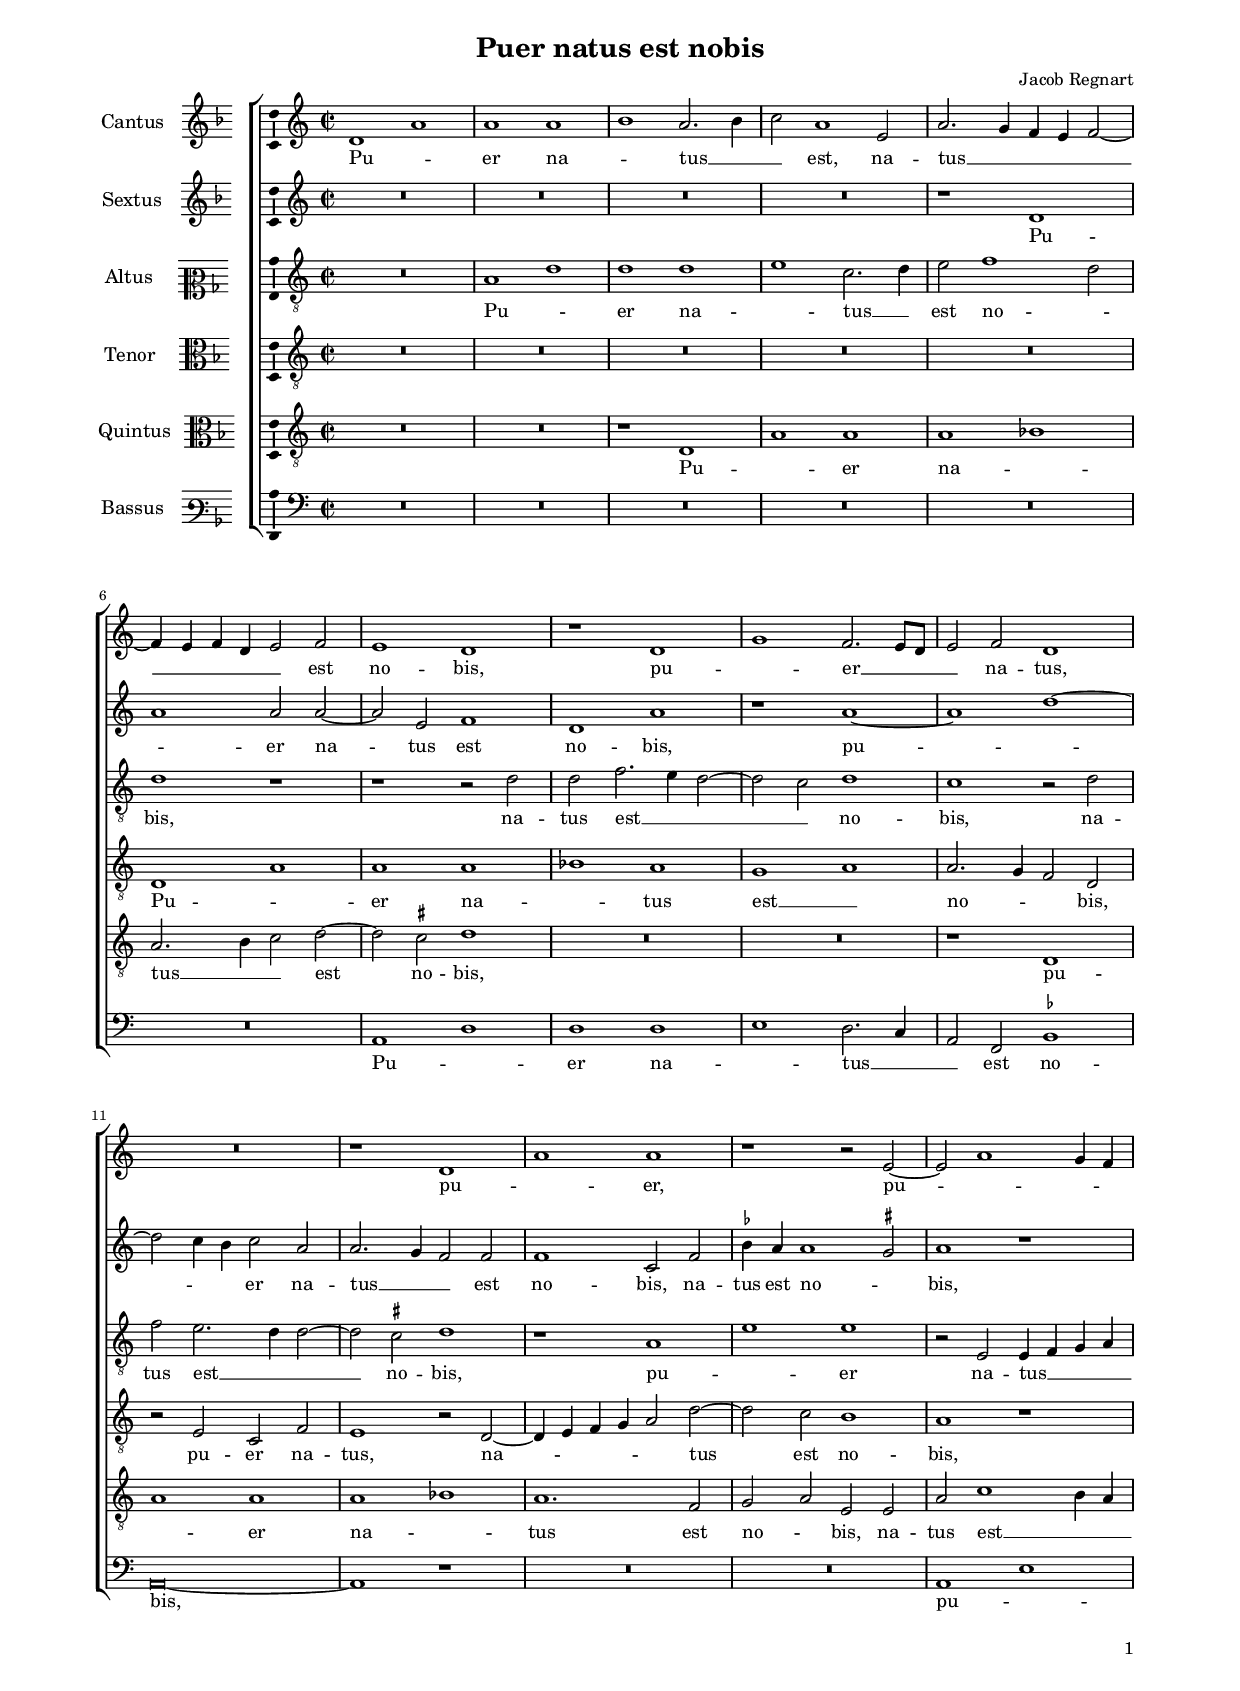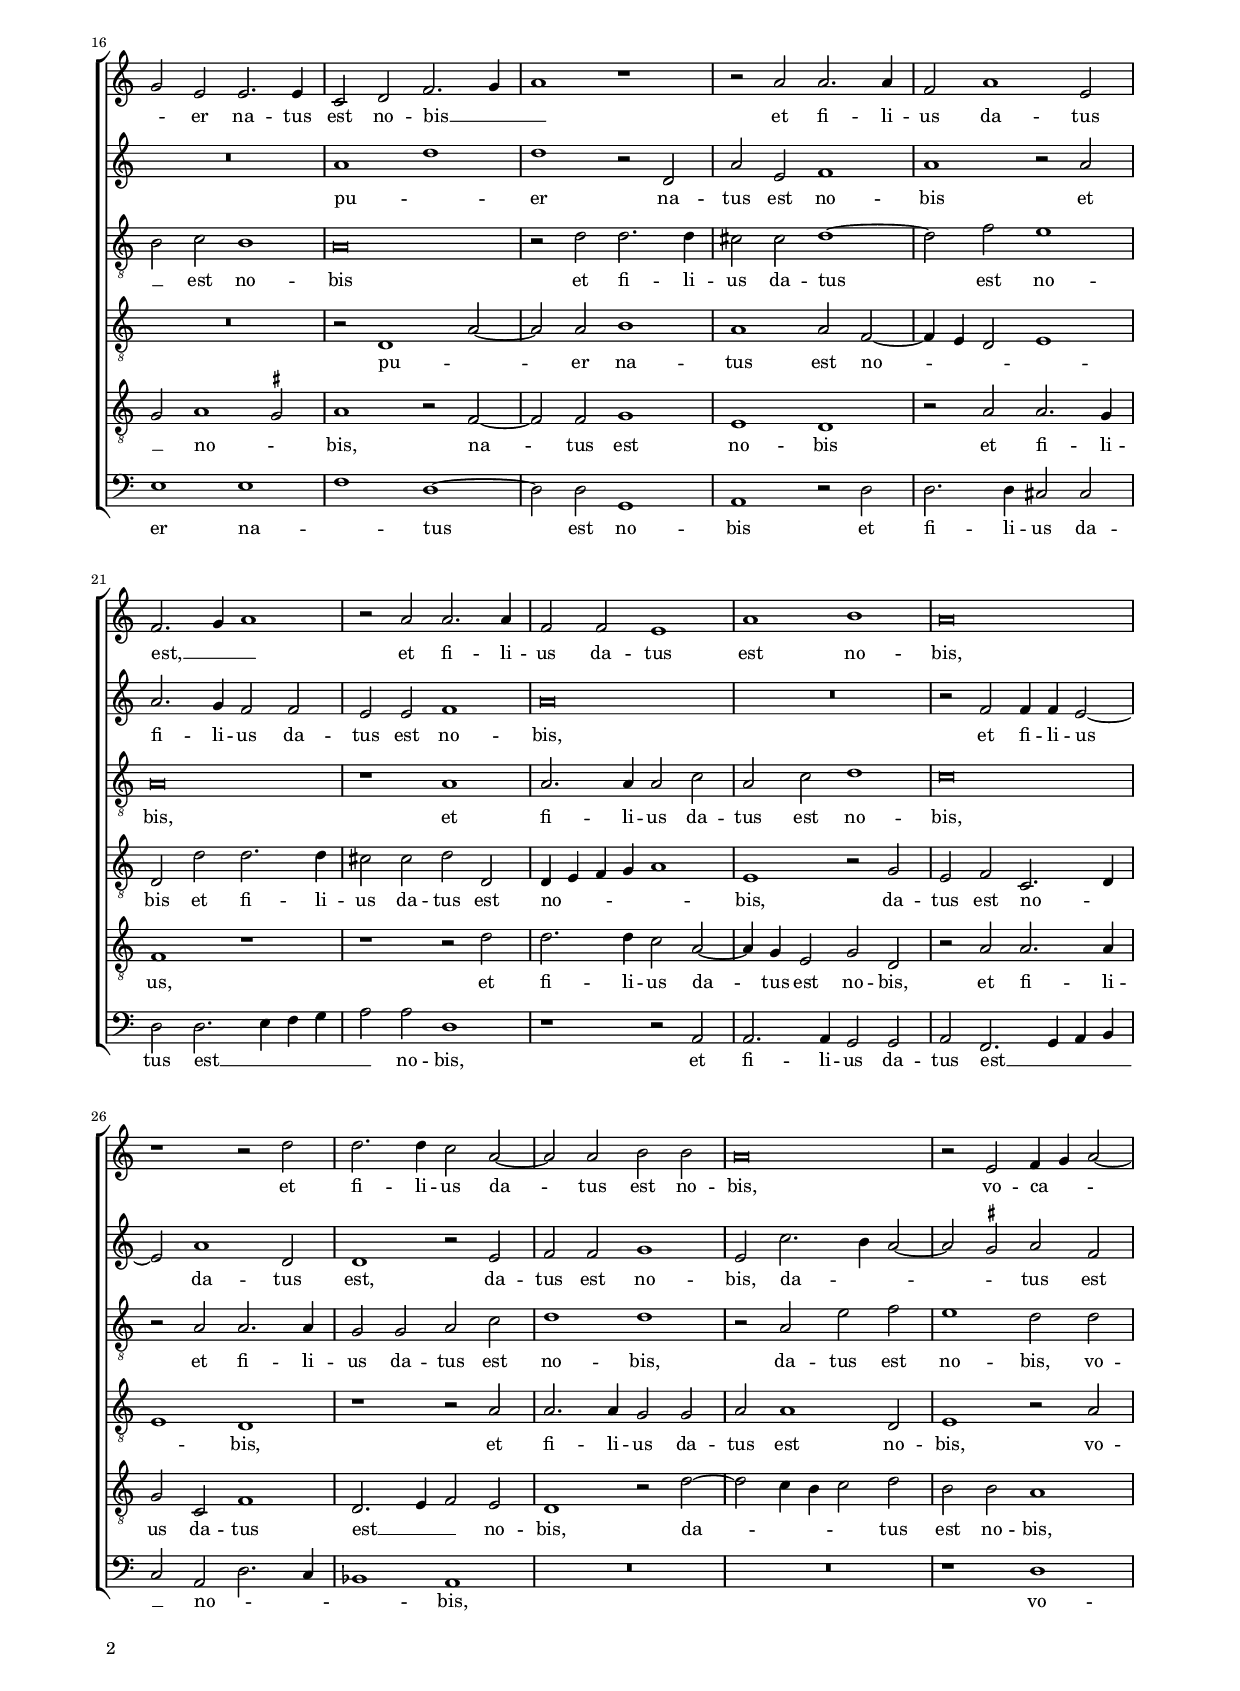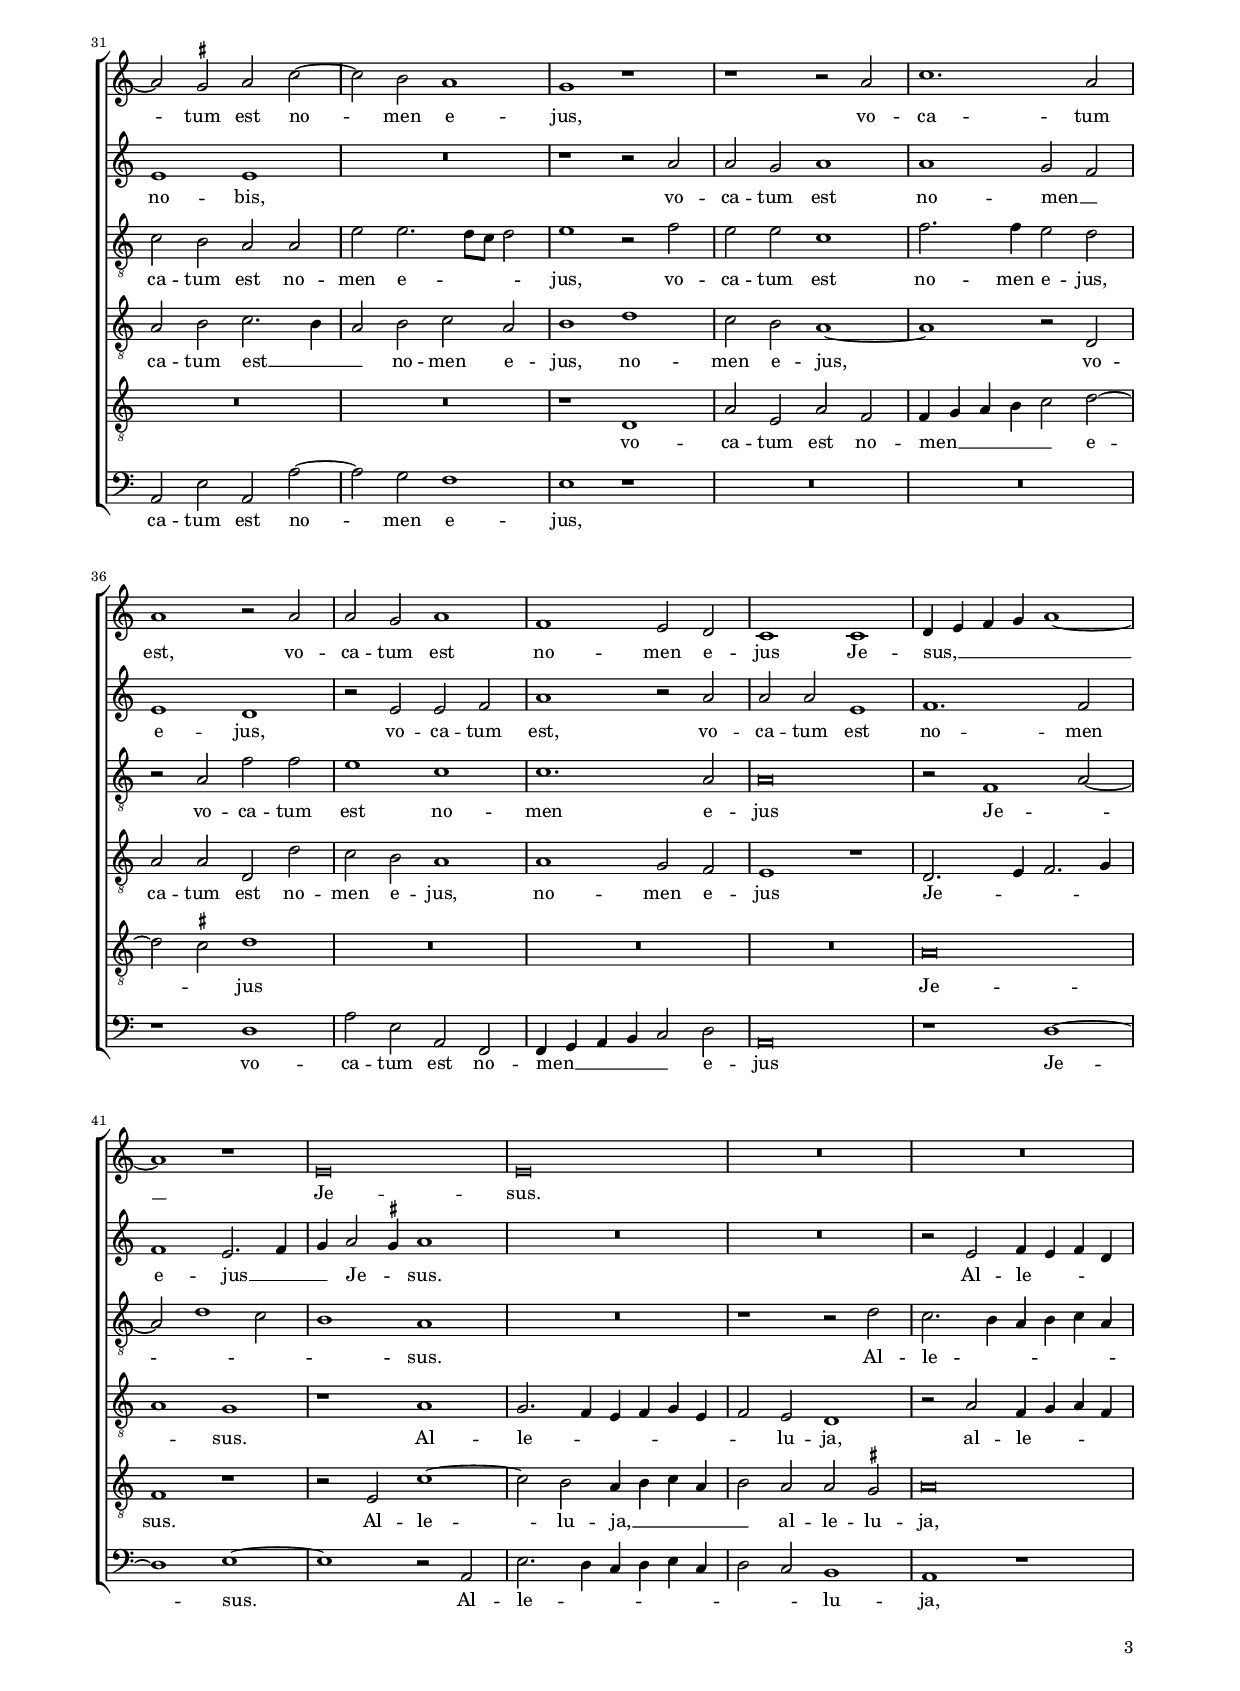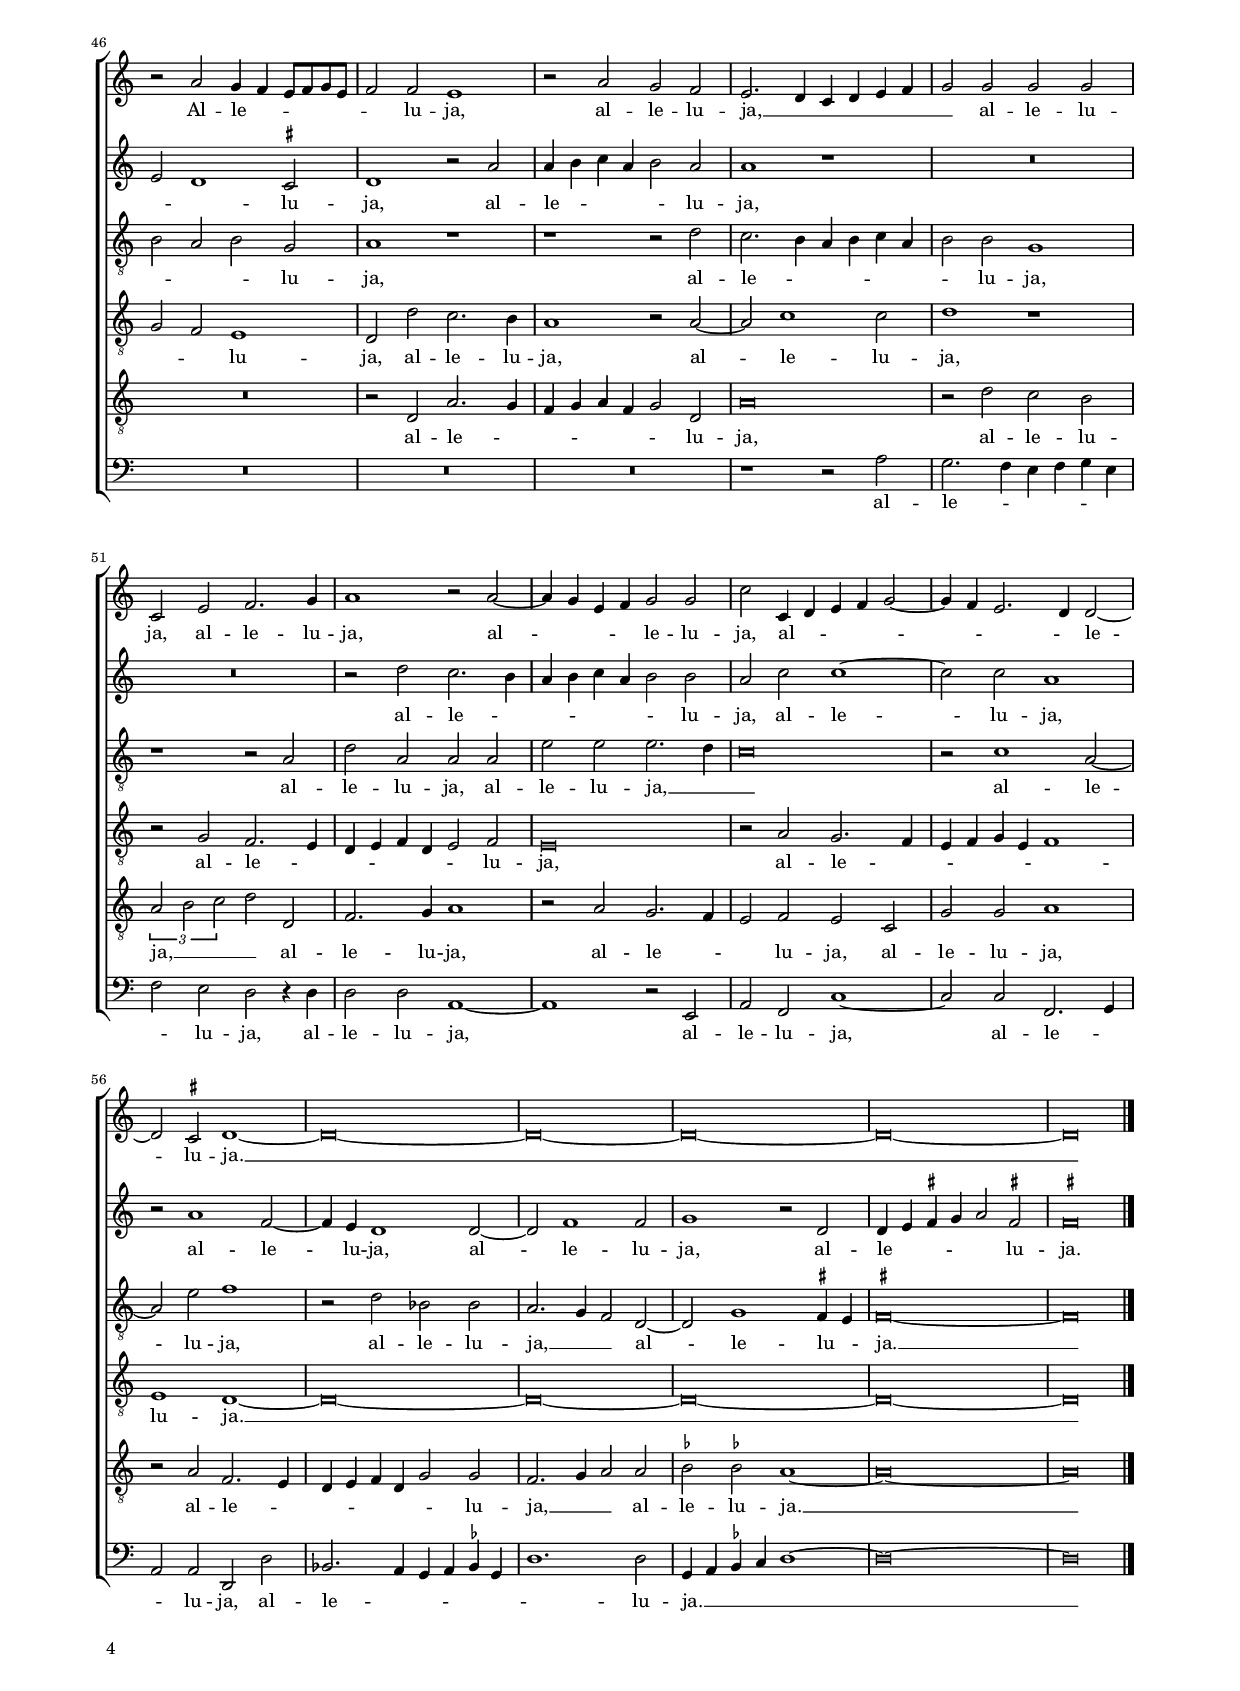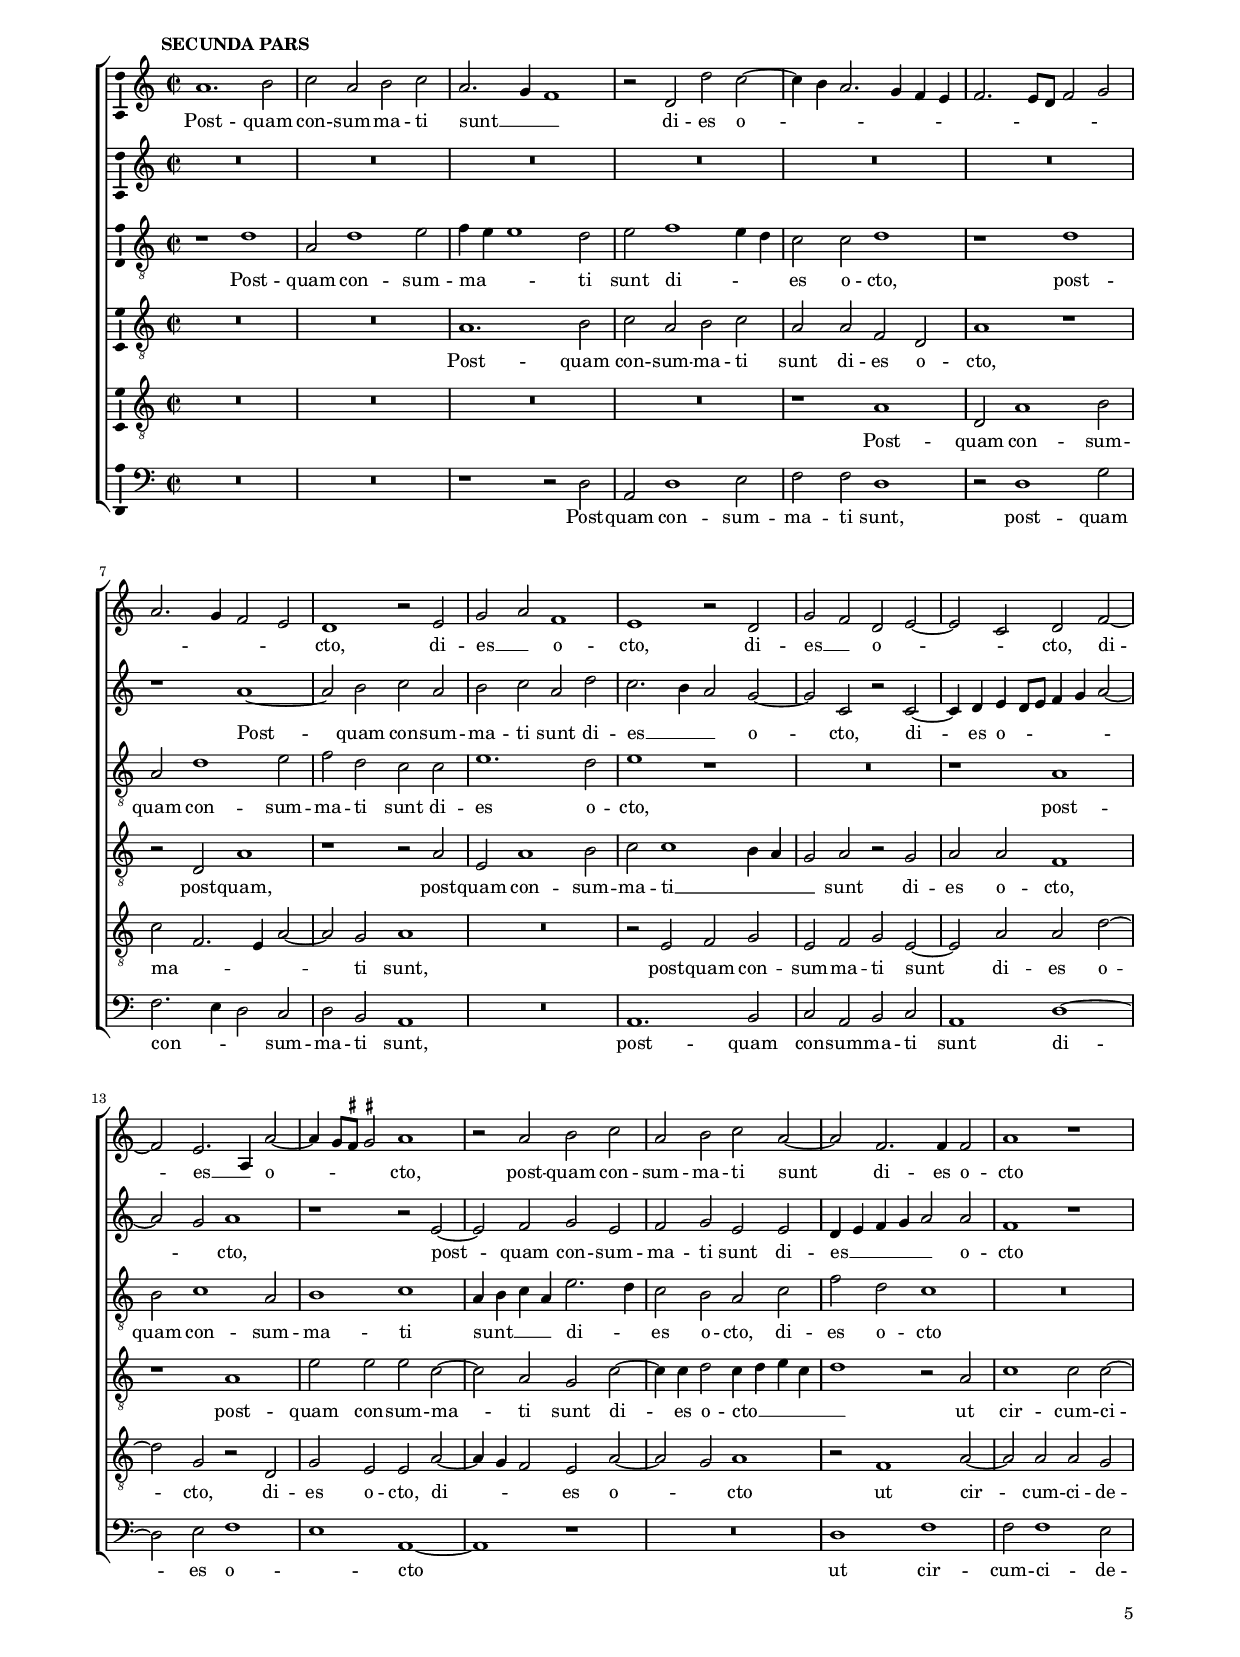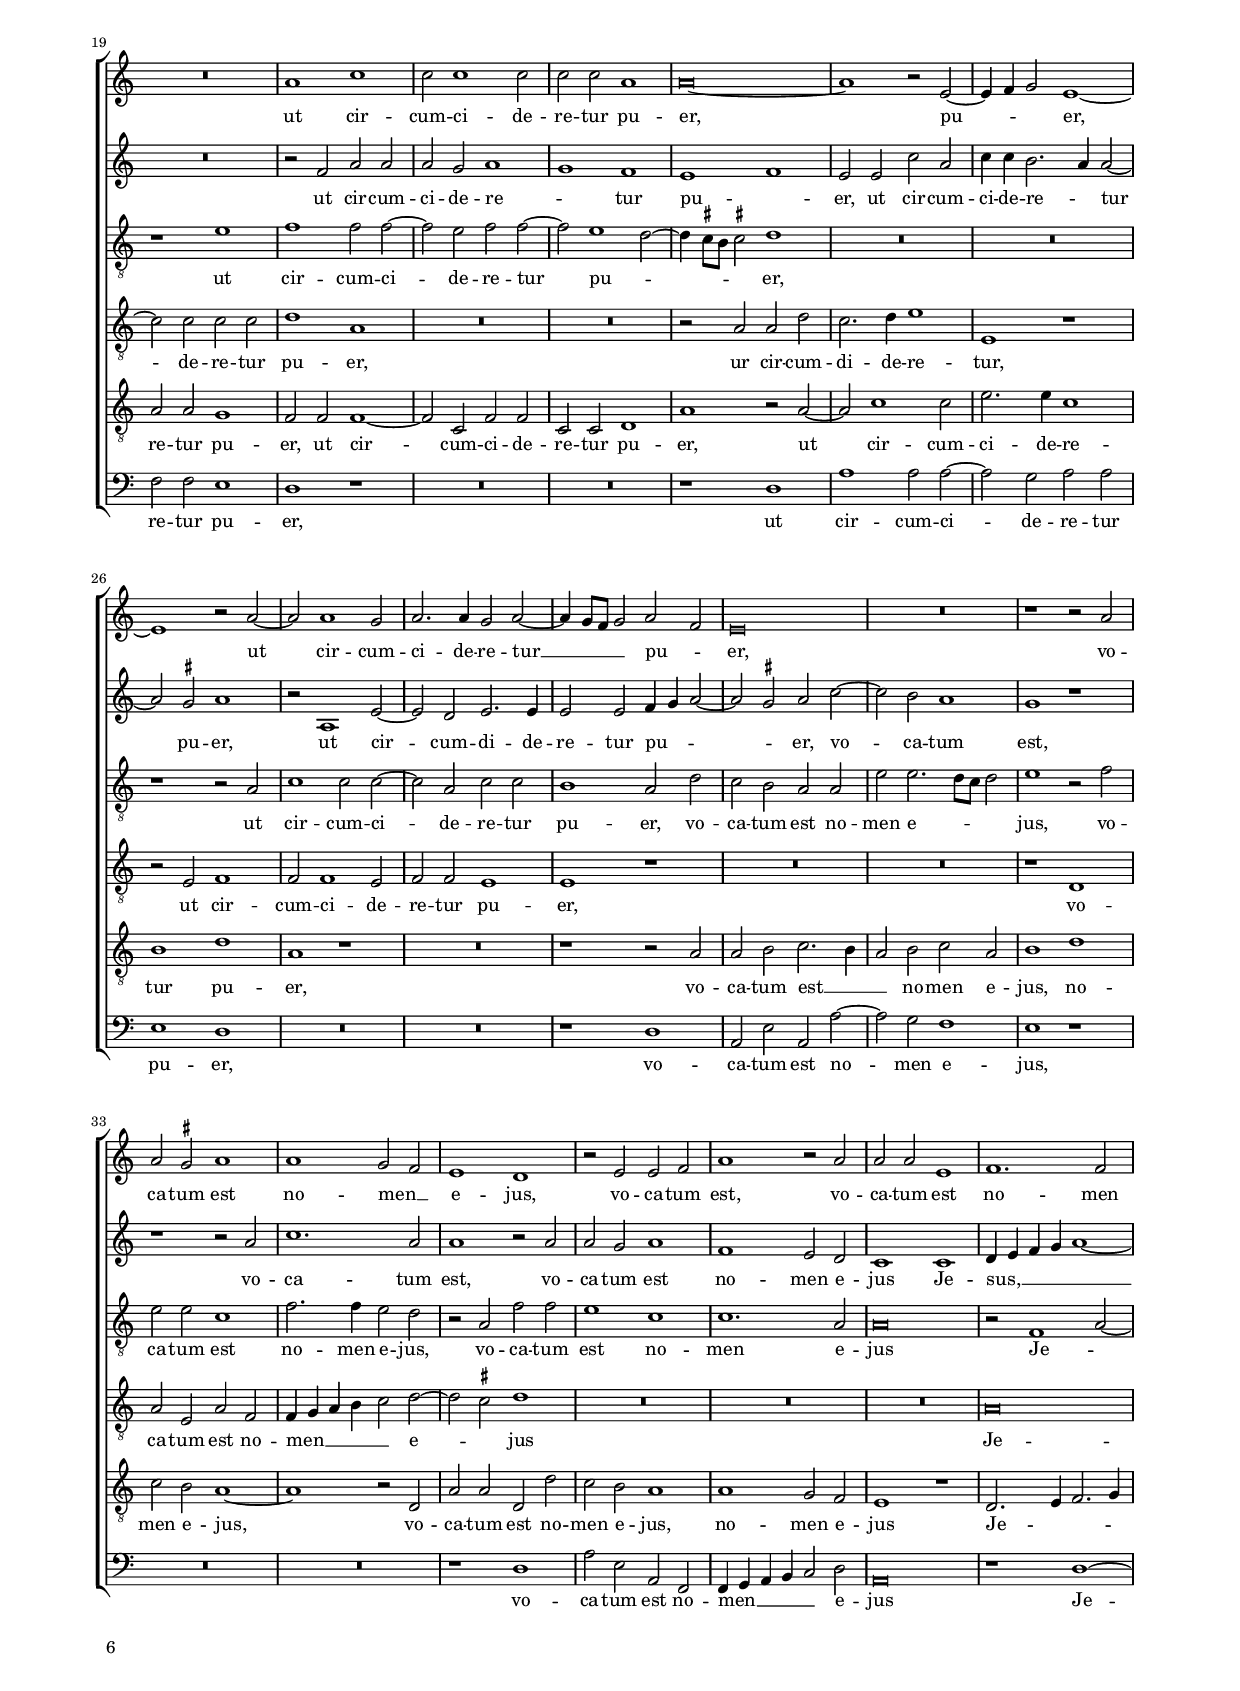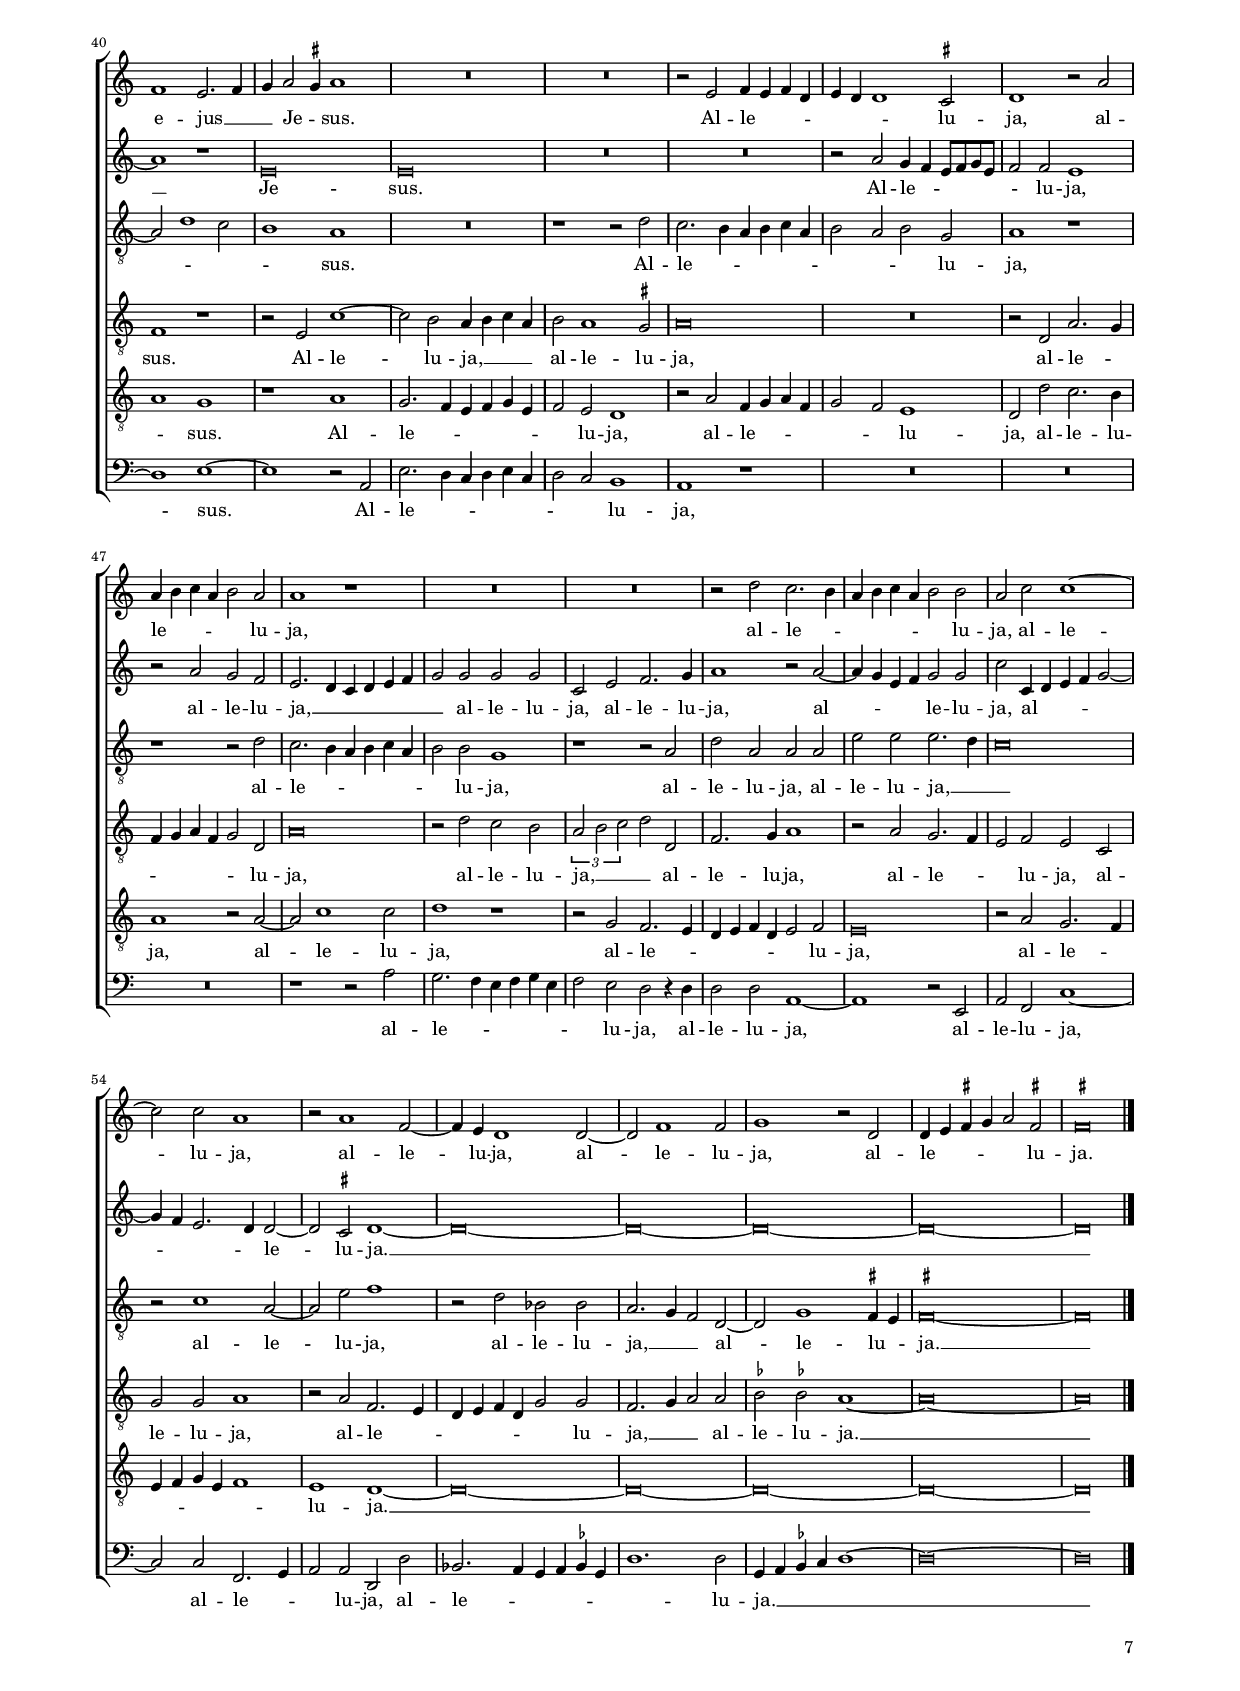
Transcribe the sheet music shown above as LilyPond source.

\header
{
  title="Puer natus est nobis"
  composer="Jacob Regnart"
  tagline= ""
}

\version "2.22.1"
\language deutsch
#(set-global-staff-size 15)
% #(set-default-paper-size "letter")
#(ly:set-option 'point-and-click #f)


	ficta = { \once \set suggestAccidentals = ##t }
	
	forget = #(define-music-function (music) (ly:music?) #{
		\accidentalStyle forget
		$music
		\accidentalStyle default
		#})


\paper
	{
	top-margin = 1.4 \cm
	bottom-margin = 0.8 \cm
	left-margin = 1.8 \cm
	right-margin = 1.8 \cm
	ragged-bottom = ##f
	ragged-last-bottom = ##t
	print-page-number = ##f
	score-system-spacing = #'((basic-distance . 17) (minimum-distance . 14) (padding . 5) (strechability . 250))
	system-system-spacing = #'((basic-distance . 17) (minimum-distance . 14) (padding . 5) (strechability . 250))
    oddFooterMarkup=\markup   \fill-line { "" \fromproperty #'page:page-number-string }
    evenFooterMarkup=\markup  \fill-line { \fromproperty #'page:page-number-string "" }
    last-bottom-spacing = #'((basic-distance . 12) (minimum-distance . 7) (padding . 4))
	systems-per-page = 3
    %page-count = 6
%	min-systems-per-page = 3
	}

global = {
	\key f \major
	\time 2/2 \set Score.measureLength = #(ly:make-moment 2/1)
    \set Score.tempoHideNote = ##t
    \tempo 2 = 90
    \skip 1*2*61 \bar "|."
	}


incipitcantus = \markup { \score {
	{
	\set Staff.instrumentName = \markup { \fontsize #1 "Cantus" }
	\key f \major
	\clef violin
	s4 \bar ""
	}
	\layout  {
	raggedright = ##t
	indent = 1.6 \cm
	line-width = 2.4 \cm
	\context { \Staff \remove Time_signature_engraver }
	\override Staff.Clef.Y-extent = #'(0 . 0)
	}} \hspace #1 }


incipitsextus = \markup { \score {
	{
	\set Staff.instrumentName = \markup { \fontsize #1 "Sextus" }
	\key f \major
	\clef violin
	s4 \bar ""
	}
	\layout  {
	raggedright = ##t
	indent = 1.6 \cm
	line-width = 2.4 \cm
	\context { \Staff \remove Time_signature_engraver }
	\override Staff.Clef.Y-extent = #'(0 . 0)
	}} \hspace #1 }
      
      
incipitaltus = \markup { \score {
	{
	\set Staff.instrumentName = \markup { \fontsize #1 "Altus" }
	\key f \major
	\clef mezzosoprano
	s4 \bar ""
	}
	\layout  {
	raggedright = ##t
	indent = 1.6 \cm
	line-width = 2.4 \cm
	\context { \Staff \remove Time_signature_engraver }
	\override Staff.Clef.Y-extent = #'(0 . 0)
	}} \hspace #1 }


incipittenor = \markup { \score {
	{
	\set Staff.instrumentName = \markup { \fontsize #1 "Tenor" }
	\key f \major
	\clef alto
	s4 \bar ""
	}
	\layout  {
	raggedright = ##t
	indent = 1.6 \cm
	line-width = 2.4 \cm
	\context { \Staff \remove Time_signature_engraver }
	\override Staff.Clef.Y-extent = #'(0 . 0)
	}} \hspace #1 }
      
      
incipitquintus = \markup { \score {
	{
	\set Staff.instrumentName = \markup { \fontsize #1 "Quintus" }
	\key f \major
	\clef alto
	s4 \bar ""
	}
	\layout  {
	raggedright = ##t
	indent = 1.6 \cm
	line-width = 2.4 \cm
	\context { \Staff \remove Time_signature_engraver }
	\override Staff.Clef.Y-extent = #'(0 . 0)
	}} \hspace #1 }
      
      
incipitbassus = \markup { \score {
	{
	\set Staff.instrumentName = \markup { \fontsize #1 "Bassus" }
	\key f \major
	\clef varbaritone
	s4 \bar ""
	}
	\layout  {
	raggedright = ##t
	indent = 1.6 \cm
	line-width = 2.4 \cm
	\context { \Staff \remove Time_signature_engraver }
	\override Staff.Clef.Y-extent = #'(0 . 0)
	}} \hspace #1 }


cantus =  \relative c''
	{
	g1 d'
	d1 d
	e1 d2. e4
	f2 d1 a2
%5
	d2. c4 b a b2~ |
	b4 a b g a2 b
	a1 g
	r1 g
	c1 b2. a8 g
%10
	a2 b g1 |
	R\breve
	r1 g
	d'1 d
	r1 r2 a~
%15
	a2 d1 c4 b |
	c2 a a2. a4
	f2 g b2. c4
	d1 r
	r2 d d2. d4
%20
	b2 d1 a2 |
	b2. c4 d1
	r2 d d2. d4
	b2 b a1
	d1 e
%25
	d\breve |
	r1 r2 g
	g2. g4 f2 d~
	d2 d e e
	d\breve
%30
	r2 a b4 c d2~ |
	d2 \ficta cis d f~
	f2 e d1
	c1 r
	r1 r2 d
%35
	f1. d2 |
	d1 r2 d
	d2 c d1
	b1 a2 g
	f1 f
%40
	g4 a b c d1~ |
	d1 r
	a\breve
	a\breve
	R\breve
%45
	R\breve |
	r2 d c4 b a8 b c a
	b2 b a1
	r2 d c b
	a2. g4 f g a b
%50
	c2 c c c |
	f,2 a b2. c4
	d1 r2 d~
	d4 c a b c2 c
	f2 f,4 g a b c2~
%55
	c4 b a2. g4 g2~ |
	g2 \ficta fis g1~
	g\breve~
    g\breve~
    g\breve~
%60
    g\breve~ 
    g\breve |
	}


sextus = \relative c''
	{
	R\breve
	R\breve
	R\breve
	R\breve
%5
	r1 g |
	d'1 d2 d~
	d2 a b1
	g1 d'
	r1 d~
%10
	d1 g~ |
    g2 f4 e f2 d 
	d2. c4 b2 b
	b1 f2 b
	\ficta es4 d d1 \ficta cis2
	d1 r
%16
	R\breve |
	d1 g
	g1 r2 g,
	d'2 a b1
	d1 r2 d
%21
	d2. c4 b2 b |
	a2 a b1
	d\breve
	R\breve
	r2 b b4 b a2~
%26
	a2 d1 g,2 |
	g1 r2 a
	b2 b c1
	a2 f'2. e4 d2~
	d2 \ficta cis2 d b
%31
	a1 a |
	R\breve
	r1 r2 d
	d2 c d1
	d1 c2 b
%36
	a1 g |
	r2 a a b
	d1 r2 d
	d2 d a1
	b1. b2
%41
	b1 a2. b4 |
	c4 d2 \ficta cis4 d1
	R\breve
	R\breve
	r2 a b4 a b g
%46
	a2 g1 \ficta fis2 |
	g1 r2 d'
	d4 e f d e2 d
	d1 r
	R\breve
%51
	R\breve |
	r2 g f2. e4
	d4 e f d e2 e
	d2 f f1~
	f2 f d1
%56
	r2 d1 b2~ |
	b4 a g1 g2~
	g2 b1 b2
	c1 r2 g
	g4 a \ficta h c d2 \ficta h!
%61
	\ficta h\breve |
	}


altus =  \relative c'
	{
	R\breve
	d1 g
	g1 g
	a1 f2. g4
%5
	a2 b1 g2 |
	g1 r
	r1 r2 g
	g2 b2. a4 g2~
	g2 f g1
%10
	f1 r2 g |
	b2 a2. g4 g2~
	g2 \ficta fis g1
	r1 d
	a'1 a
%15
	r2 a, a4 b c d |
	e2 f e1
	d\breve
	r2 g g2. g4
	fis2 fis g1~
%20
	g2 b a1 |
	d,\breve
	r1 d
	d2. d4 d2 f
	d2 f g1
%25
	f\breve |
	r2 d d2. d4
	c2 c d f
	g1 g
	r2 d a' b
%30
	a1 g2 g |
	f2 e d d
	a'2 a2. g8 f g2
	a1 r2 b
	a2 a f1
%35
	b2. b4 a2 g |
	r2 d b' b
	a1 f
	f1. d2
	d\breve
%40
	r2 b1 d2~ |
	d2 g1 f2
	e1 d
	R\breve
	r1 r2 g
%45
	f2. e4 d e f d |
	e2 d e c
	d1 r
	r1 r2 g
	f2. e4 d e f d
%50
	e2 e c1 |
	r1 r2 d
	g2 d d d
	a'2 a a2. g4
	f\breve
%55
	r2 f1 d2~ |
	d2 a' b1
	r2 g es es
	d2. c4 b2 g~
	g2 c1 \ficta h4 a
%60
	\ficta h\breve~ |
	\ficta h\breve |
	}


tenor =  \relative c'
	{
	R\breve
	R\breve
	R\breve
	R\breve
%5
	R\breve |
	g1 d'
	d1 d
	es1 d
	c1 d
%10
	d2. c4 b2 g |
	r2 a f b
	a1 r2 g~
	g4 a b c d2 g~
	g2 f e1
%15
	d1 r |
	R\breve
	r2 g,1 d'2~
	d2 d e1
	d1 d2 b~
%20
	b4 a g2 a1 |
	g2 g' g2. g4
	fis2 fis g g,
	g4 a b c d1
	a1 r2 c
%25
	a2 b f2. g4 |
	a1 g
	r1 r2 d'
	d2. d4 c2 c
	d2 d1 g,2
%30
	a1 r2 d |
	d2 e f2. e4
	d2 e f d
	e1 g
	f2 e d1~
%35
	d1 r2 g, |
	d'2 d g, g'
	f2 e d1
	d1 c2 b
	a1 r
%40
	g2. a4 b2. c4 |
	d1 c
	r1 d
	c2. b4 a4 b c a
	b2 a g1
%45
	r2 d' b4 c d b |
	c2 b a1
	g2 g' f2. e4
	d1 r2 d~
	d2 f1 f2
%50
	g1 r |
	r2 c, b2. a4
	g4 a b g a2 b
	a\breve
	r2 d c2. b4
%55
	a4 b c a b1 |
	a1 g~
	g\breve~
	g\breve~
	g\breve~
%60
	g\breve~ |
	g\breve |
	}


quintus  =  \relative c'
	{
	R\breve
	R\breve
	r1 g
	d'1 d
%5
	d1 es |
	d2. e4 f2 g~
	g2 \ficta fis g1
	R\breve
	R\breve
%10
	r1 g, |
	d'1 d
	d1 es
	d1. b2
	c2 d a a
%15
	d2 f1 e4 d |
	c2 d1 \ficta cis2
	d1 r2 b~
	b2 b c1
	a1 g
%20
	r2 d' d2. c4 |
	b1 r
	r1 r2 g'
	g2. g4 f2 d~
	d4 c a2 c g
%25
	r2 d' d2. d4 |
	c2 f, b1
	g2. a4 b2 a
	g1 r2 g'~
	g2 f4 e f2 g
%30
	e2 e d1 |
	R\breve
	R\breve
	r1 g,
	d'2 a d b
%35
	b4 c d e f2 g~ |
	g2 \ficta fis g1
	R\breve
	R\breve
	R\breve
%40
	d\breve |
	b1 r
	r2 a f'1~
	f2 e d4 e f d
	e2 d d \ficta cis
%45
	d\breve |
	R\breve
	r2 g, d'2. c4
	b4 c d b c2 g
	d'\breve
%50
	r2 g f e |
    \tuplet 3/2 { d2 e f } g2 g,
	b2. c4 d1
	r2 d c2. b4
	a2 b a f
%55
	c'2 c d1 |
	r2 d b2. a4
	g4 a b g c2 c
	b2. c4 d2 d
	\ficta es2 \ficta es! d1~
%60
	d\breve~ |
	d\breve |
	}


bassus  =  \relative c
	{
	R\breve
	R\breve
	R\breve
	R\breve
%5
	R\breve |
	R\breve
	d1 g
	g1 g
	a1 g2. f4
%10
	d2 b \ficta es1 |
	d\breve~
	d1 r
	R\breve
	R\breve
%15
	d1 a' |
	a1 a
	b1 g~
	g2 g c,1
	d1 r2 g
%20
	g2. g4 fis2 fis |
	g2 g2. a4 b c
	d2 d g,1
	r1 r2 d
	d2. d4 c2 c
%25
	d2 b2. c4 d e |
	f2 d g2. f4
	es1 d
	R\breve
	R\breve
%30
	r1 g |
	d2 a' d, d'~
	d2 c b1
	a1 r
	R\breve
%35
	R\breve |
	r1 g
	d'2 a d, b
	b4 c d e f2 g
	d\breve
%40
	r1 g~ |
	g1 a~
	a1 r2 d,
	a'2. g4 f g a f
	g2 f e1
%45
	d1 r |
	R\breve
	R\breve
	R\breve
	r1 r2 d'
%50
	c2. b4 a4 b c a |
	b2 a g r4 g
	g2 g d1~
	d1 r2 a
	d2 b f'1~
%55
	f2 f b,2. c4 |
	d2 d g, g'
	es2. d4 c d \ficta es! c
	g'1. g2
	c,4 d \ficta es f g1~
%60
	g\breve~
	g\breve |
	}


lyricscantus = \lyricmode {
	Pu -- _ er na -- _ tus __ _ _ est,
    na -- tus __ _ _ _ _ _ _ _ _ est no -- bis,
    pu -- _ er __ _ _ _ na -- tus,
    pu -- _ er,
    pu -- _ _ _ _ er na -- tus est no -- bis __ _ _
    et fi -- li -- us da -- tus est, __ _ _
    et fi -- li -- us da -- tus est no -- bis,
    et fi -- li -- us da -- tus est no -- bis,
    vo -- ca -- _ _ tum est no -- men e -- jus,
    vo -- ca -- tum est,
    vo -- ca -- tum est no -- men e -- jus
    Je -- sus, __ _ _ _ _
    Je -- sus.
    Al -- le -- _ _ _ _ _ _ lu -- ja,
    al -- le -- lu -- ja, __ _ _ _ _ _ _
    al -- le -- lu -- ja,
    al -- le -- lu -- ja,
    al -- _ _ _ le -- lu -- ja,
    al -- _ _ _ _ _ _ _ le -- lu -- ja. __
	}


lyricssextus = \lyricmode {
	Pu -- _ er na -- tus est no -- bis,
    pu -- _ _ _ er na -- tus __ _ _ est no -- bis,
    na -- tus est no -- _ bis,
    pu -- _ er na -- tus est no -- bis
    et fi -- li -- us da -- tus est no -- bis,
    et fi -- li -- us da -- tus est,
    da -- tus est no -- bis,
    da -- _ _ _ tus est no -- bis,
    vo -- ca -- tum est no -- men __ _ e -- jus,
    vo -- ca -- tum est,
    vo -- ca -- tum est no -- men e -- jus __ _ _ 
    Je -- _ sus.
    Al -- le -- _ _ _ _ _ lu -- ja,
    al -- le -- _ _ _ _ lu -- ja,
    al -- le -- _ _ _ _ _ _ lu -- ja,
    al -- le -- lu -- ja,
    al -- le -- lu -- ja,
    al -- le -- lu -- ja,
    al -- le -- _ _ _ _ lu -- ja.
	}
	
	
lyricsaltus = \lyricmode {
	Pu -- _ er na -- _ tus __ _ est no -- _ bis,
    na -- tus est __ _ _ _ no -- bis,
    na -- tus est __ _ _ no -- bis,
    pu -- _ er na -- tus __ _ _ _ _ est no -- bis
    et fi -- li -- us da -- tus est no -- bis,
    et fi -- li -- us da -- tus est no -- bis,
    et fi -- li -- us da -- tus est no -- bis,
    da -- tus est no -- bis,
    vo -- ca -- tum est no -- men e -- _ _ _ jus,
    vo -- ca -- tum est no -- men e -- jus,
    vo -- ca -- tum est no -- men e -- jus
    Je -- _ _ _ _ sus.
    Al -- le -- _ _ _ _ _ _ _ _ lu -- ja,
    al -- le -- _ _ _ _ _ _ lu -- ja,
    al -- le -- lu -- ja,
    al -- le -- lu -- ja, __ _ _
    al -- le -- lu -- ja,
    al -- le -- lu -- ja, __ _ _ 
    al -- le -- lu -- _ ja. __
	}


lyricstenor = \lyricmode {
	Pu -- _ er na -- _ tus est __ _ no -- _ _ bis,
    pu -- er na -- tus,
    na -- _ _ _ _ tus est no -- bis,
    pu -- _ er na -- tus est no -- _ _ _ bis
    et fi -- li -- us da -- tus est no -- _ _ _ _ bis,
    da -- tus est no -- _ _ bis,
    et fi -- li -- us da -- tus est no -- bis,
    vo -- ca -- tum est __ _ _ no -- men e -- jus,
    no -- men e -- jus,
    vo -- ca -- tum est no -- men e -- jus,
    no -- men e -- jus
    Je -- _ _ _ _ sus.
    Al -- le -- _ _ _ _ _ _ lu -- ja,
    al -- le -- _ _ _ _ _ lu -- ja,
    al -- le -- lu -- ja,
    al -- le -- lu -- ja,
    al -- le -- _ _ _ _ _ _ lu -- ja,
    al -- le -- _ _ _ _ _ _ lu -- ja. __
	}


lyricsquintus = \lyricmode {
	Pu -- _ er na -- _ tus __ _ _ est no -- bis,
    pu -- _ er na -- _ tus est no -- _ bis,
    na -- tus est __ _ _ _ no -- _ bis,
    na -- tus est no -- bis
    et fi -- li -- us,
    et fi -- li -- us da -- tus est no -- bis,
    et fi -- li -- us da -- tus est __ _ _ no -- bis,
    da -- _ _ _ tus est no -- bis,
    vo -- ca -- tum est no -- men __ _ _ _ _ e -- _ jus
    Je -- sus.
    Al -- le -- lu -- ja, __ _ _ _ _
    al -- le -- lu -- ja,
    al -- le -- _ _ _ _ _ _ lu -- ja,
    al -- le -- lu -- ja, __ _ _ _
    al -- le -- lu -- ja,
    al -- le -- _ _ lu -- ja,
    al -- le -- lu -- ja,
    al -- le -- _ _ _ _ _ _ lu -- ja, __ _ _
    al -- le -- lu -- ja. __
	}


lyricsbassus = \lyricmode {
	Pu -- _ er na -- _ tus __ _ _ est no -- bis,
    pu -- _ er na -- _ tus est no -- bis
    et fi -- li -- us da -- tus est __ _ _ _ _ no -- bis,
    et fi -- li -- us da -- tus est __ _ _ _ _ no -- _ _ _ bis,
    vo -- ca -- tum est no -- men e -- jus,
    vo -- ca -- tum est no -- men __ _ _ _ _ e -- jus
    Je -- sus.
    Al -- le -- _ _ _ _ _ _ _ lu -- ja,
    al -- le -- _ _ _ _ _ _ lu -- ja,
    al -- le -- lu -- ja,
    al -- le -- lu -- ja,
    al -- le -- _ _ lu -- ja,
    al -- le -- _ _ _ _ _ _ lu -- ja. __ _ _ _ _
	}


\score
{  
    \transpose c g, {
	\new ChoirStaff \with { \override StaffGrouper.staff-staff-spacing.basic-distance = #12 }
	<<

	\new Staff << \global
	\new Voice="v1" {
		\set Staff.instrumentName=\incipitcantus
		\set Staff.midiInstrument = "reed organ"
		\clef "treble"
		\cantus }
	\new Lyrics \lyricsto "v1" {\lyricscantus }
	>>


	\new Staff << \global
	\new Voice="v6" {
		\set Staff.instrumentName=\incipitsextus
		\set Staff.midiInstrument = "reed organ"
		\clef "treble" 
		\sextus}
	\new Lyrics \lyricsto "v6" {\lyricssextus }
	>>


	\new Staff << \global
	\new Voice="v2" {
		\set Staff.instrumentName=\incipitaltus
		\set Staff.midiInstrument = "reed organ"
		\clef "G_8" 
		\altus}
	\new Lyrics \lyricsto "v2" {\lyricsaltus }
	>>


	\new Staff << \global
	\new Voice="v3" {
		\set Staff.instrumentName=\incipittenor
		\set Staff.midiInstrument = "reed organ"
		\clef "G_8"
		\tenor }
	\new Lyrics \lyricsto "v3" {\lyricstenor }
	>>


	\new Staff << \global
	\new Voice="v5" {
		\set Staff.instrumentName=\incipitquintus
		\set Staff.midiInstrument = "reed organ"
		\clef "G_8"
		\quintus}
	\new Lyrics \lyricsto "v5" {\lyricsquintus }
	>>


	\new Staff << \global
	\new Voice="v4" {
		\set Staff.instrumentName=\incipitbassus
		\set Staff.midiInstrument = "reed organ"
		\clef "bass" 
		\bassus }
	\new Lyrics \lyricsto "v4" {\lyricsbassus}
	>>

	>>
	} % transpose

	\layout
	{
	indent = 2.6 \cm
%	\context { \Lyrics \override VerticalAxisGroup.nonstaff-relatedstaff-spacing.padding = #2 }
%	\context { \Lyrics \override LyricText.font-size = #1 }
  	\context { \Staff \consists "Ambitus_engraver" }
	\context { \Staff \override TimeSignature.break-visibility = #end-of-line-invisible }
	\context { \Score \override BarNumber.padding = #2 }
	\context { \Voice \override NoteHead.style = #'baroque }
	}

\midi
	{
	}

}

%%%%%%%%%%%%%%%%%%%%  SECUNDA PARS   %%%%%%%%%%%%%%%%%%%%


global = {
	\key f \major
	\time 2/2 \set Score.measureLength = #(ly:make-moment 2/1)
    \set Score.tempoHideNote = ##t
    \tempo 2 = 90
    \skip 1*2*60 \bar "|."
	}


cantus =  \relative c''
	{
	d1. e2
	f2 d e f
	d2. c4 b1
	r2 g g' f~
%5
	f4 e d2. c4 b a |
	b2. a8 g b2 c
	d2. c4 b2 a
	g1 r2 a
	c2 d b1
%10
	a1 r2 g |
	c2 b g a~
	a2 f g b~
	b2 a2. d,4 d'2~
	d4 c8 \ficta h \ficta cis!2 d1
%15
	r2 d e f |
	d2 e f d~
	d2 b2. b4 b2
	d1 r
	R\breve
%20
	d1 f |
	f2 f1 f2
	f2 f d1
	d\breve~
	d1 r2 a~
%25
	a4 b c2 a1~ |
	a1 r2 d~
	d2 d1 c2
	d2. d4 c2 d~
	d4 c8 b c2 d b
%30
	a\breve |
	R\breve
	r1 r2 d
	d2 \ficta cis d1
	d1 c2 b
%35
	a1 g |
	r2 a a b
	d1 r2 d
	d2 d a1
	b1. b2
%40
	b1 a2. b4 |
	c4 d2 \ficta cis4 d1
	R\breve
	R\breve
	r2 a b4 a b g
%45
	a4 g g1 \ficta fis2 |
	g1 r2 d'
	d4 e f d e2 d
	d1 r
	R\breve
%50
	R\breve |
	r2 g f2. e4
	d4 e f d e2 e
	d2 f f1~
	f2 f d1
%55
	r2 d1 b2~ |
	b4 a g1 g2~
	g2 b1 b2
	c1 r2 g
	g4 a \ficta h c d2 \ficta h!
%60
	\ficta h\breve |	
	}


sextus = \relative c''
	{
	R\breve
	R\breve
	R\breve
	R\breve
%5
	R\breve |
	R\breve
	r1 d~
	d2 e f d
	e2 f d g
%10
	f2. e4 d2 c~ |
	c2 f, r f~
	f4 g a g8 a b4 c d2~
	d2 c d1
	r1 r2 a~
%15
	a2 b c a |
	b2 c a a
	g4 a b c d2 d
	b1 r
	R\breve
%20
	r2 b d d |
	d2 c d1
	c1 b
	a1 b
	a2 a f' d
%25
	f4 f e2. d4 d2~ |
	d2 \ficta cis d1
	r2 d,1 a'2~
	a2 g a2. a4
	a2 a b4 c d2~
%30
	d2 \ficta cis d f~ |
	f2 e d1
	c1 r
	r1 r2 d
	f1. d2
%35
	d1 r2 d |
	d2 c d1
	b1 a2 g
	f1 f
	g4 a b c d1~
%40
	d1 r |
	a\breve
	a\breve
	R\breve
	R\breve
%45
	r2 d c4 b a8 b c a |
	b2 b a1
	r2 d c b
	a2. g4 f g a b
	c2 c c c
%50
	f,2 a b2. c4 |
	d1 r2 d~
	d4 c a b c2 c
	f2 f,4 g a b c2~
	c4 b a2. g4 g2~
%55
	g2 \ficta fis g1~ |
	g\breve~
	g\breve~
	g\breve~
	g\breve~
%60
	g\breve |
	}


altus =  \relative c'
    {
	r1 g'
	d2 g1 a2
	b4 a a1 g2
	a2 b1 a4 g
%5
	f2 f g1 |
	r1 g
	d2 g1 a2
	b2 g f f
	a1. g2
%10
	a1 r |
	R\breve
	r1 d,
	e2 f1 d2
	e1 f
%15
	d4 e f d a'2. g4 |
	f2 e d f
	b2 g f1
	R\breve
	r1 a
%20
	b1 b2 b~ |
	b2 a b b~
	b2 a1 g2~
	g4 \ficta fis8 e \ficta fis!2 g1
	R\breve
%25
	R\breve |
	r1 r2 d
	f1 f2 f~
	f2 d f f
	e1 d2 g
%30
	f2 e d d |
	a'2 a2. g8 f g2
	a1 r2 b
	a2 a f1
	b2. b4 a2 g
%35
	r2 d b' b |
	a1 f
	f1. d2
	d\breve
	r2 b1 d2~
%40
	d2 g1 f2 |
	e1 d
	R\breve
	r1 r2 g
	f2. e4 d e f d
%45
	e2 d e c |
	d1 r
	r1 r2 g
	f2. e4 d e f d
	e2 e c1
%50
	r1 r2 d |
	g2 d d d
	a'2 a a2. g4
	f\breve
	r2 f1 d2~
%55
	d2 a' b1 |
	r2 g es es
	d2. c4 b2 g~
	g2 c1 \ficta h4 a
	\ficta h\breve~
%60
	\ficta h\breve |
	}


tenor =  \relative c'
	{
	R\breve
	R\breve
	d1. e2
	f2 d e f
%5
	d2 d b g |
	d'1 r
	r2 g, d'1
	r1 r2 d
	a2 d1 e2
%10
	f2 f1 e4 d |
	c2 d r c
	d2 d b1
	r1 d
	a'2 a a f~
%15
	f2 d c f~ |
	f4 f g2 f4 g a f
	g1 r2 d
	f1 f2 f~
	f2 f f f
%20
	g1 d |
	R\breve
	R\breve
	r2 d d g
	f2. g4 a1
%25
	a,1 r |
	r2 a b1
	b2 b1 a2
	b2 b a1
	a1 r
%30
	R\breve |
	R\breve
	r1 g
	d'2 a d b
	b4 c d e f2 g~
%35
	g2 \ficta fis g1 |
	R\breve
	R\breve
	R\breve
	d\breve
%40
	b1 r |
	r2 a f'1~
	f2 e d4 e f d
	e2 d1 \ficta cis2
	d\breve
%45
	R\breve |
	r2 g, d'2. c4
	b4 c d b c2 g
	d'\breve
	r2 g f e
%50
    \tuplet 3/2 { d2 e f } g2 g, |
	b2. c4 d1
	r2 d c2. b4
	a2 b a f
	c'2 c d1
%55
	r2 d b2. a4 |
	g4 a b g c2 c
	b2. c4 d2 d
	\ficta es2 \ficta es!2 d1~
	d\breve~
%60
	d\breve |
	}


quintus  =  \relative c'
	{
	R\breve
	R\breve
	R\breve
	R\breve
%5
	r1 d |
	g,2 d'1 e2
	f2 b,2. a4 d2~
	d2 c d1
	R\breve
%10
	r2 a b c |
	a2 b c a~
	a2 d d g~
	g2 c, r g
	c2 a a d~
%15
	d4 c b2 a d~ |
	d2 c d1
	r2 b1 d2~
	d2 d d c
	d2 d c1
%20
	b2 b b1~ |
	b2 f b b
	f2 f g1
	d'1 r2 d~
	d2 f1 f2
%25
	a2. a4 f1 |
	e1 g
	d1 r
	R\breve
	r1 r2 d
%30
	d2 e f2. e4 |
	d2 e f d
	e1 g
	f2 e d1~
	d1 r2 g,
%35
	d'2 d g, g' |
	f2 e d1
	d1 c2 b
	a1 r
	g2. a4 b2. c4
%40
	d1 c |
	r1 d
	c2. b4 a4 b c a
	b2 a g1
	r2 d' b4 c d b
%45
	c2 b a1 |
	g2 g'2 f2. e4
	d1 r2 d~
	d2 f1 f2
	g1 r
%50
	r2 c, b2. a4 |
	g4 a b g a2 b
	a\breve
	r2 d c2. b4
	a4 b c a b1
%55
	a1 g~ |
	g\breve~
	g\breve~
	g\breve~
	g\breve~
%60
	g\breve |
        
	}


bassus  =  \relative c
	{
	R\breve
	R\breve
	r1 r2 g'
	d2 g1 a2
%5
	b2 b g1 |
	r2 g1 c2
	b2. a4 g2 f
	g2 e d1
	R\breve
%10
	d1. e2 |
	f2 d e f
	d1 g~
	g2 a b1
	a1 d,~
%15
	d1 r |
	R\breve
	g1 b
	b2 b1 a2
	b2 b a1
%20
	g1 r |
	R\breve
	R\breve
	r1 g
	d'1 d2 d~
%25
	d2 c d d |
	a1 g
	R\breve
	R\breve
	r1 g
%30
	d2 a' d, d'~ |
	d2 c b1
	a1 r
	R\breve
	R\breve
%35
	r1 g |
	d'2 a d, b
	b4 c d e f2 g
	d\breve
	r1 g~
%40
	g1 a~ |
	a1 r2 d,
	a'2. g4 f g a f
	g2 f e1
	d1 r
%45
	R\breve |
	R\breve
	R\breve
	r1 r2 d'
	c2. b4 a b c a
%50
	b2 a g r4 g |
	g2 g d1~
	d1 r2 a
	d2 b f'1~
	f2 f b,2. c4
%55
	d2 d g, g' |
	es2. d4 c d \ficta es! c
	g'1. g2
	c,4 d \ficta es f g1~
	g\breve~
%60
	g\breve |        
	}


lyricscantus = \lyricmode {
	Post -- quam con -- sum -- ma -- ti sunt __ _ _ di -- es o -- _ _ _ _ _ _ _ _ _ _ _ _ _ _ cto,
    di -- es __ _ o -- cto,
    di -- es __ _ o -- _ _ cto,
    di -- es __ _ o -- _ _ _ cto,
    post -- quam con -- sum -- ma -- ti sunt di -- es o -- cto
    ut cir -- cum -- ci -- de -- re -- tur pu -- er,
    pu -- _ _ er,
    ut cir -- cum -- ci -- de -- re -- tur __ _ _ _ pu -- _ er,
    vo -- ca -- tum est no -- men __ _ e -- jus,
    vo -- ca -- tum est,
    vo -- ca -- tum est no -- men e -- jus __ _ _ 
    Je -- _ sus.
    Al -- le -- _ _ _ _ _ _ lu -- ja,
    al -- le -- _ _ _ _ lu -- ja,
    al -- le -- _ _ _ _ _ _ lu -- ja,
    al -- le -- lu -- ja,
    al -- le -- lu -- ja,
    al -- le -- lu -- ja,
    al -- le -- _ _ _ _ lu -- ja.
	}


lyricssextus = \lyricmode {
	Post -- quam con -- sum -- ma -- ti sunt di -- es __ _ _ o -- cto,
    di -- es o -- _ _ _ _ _ _ cto,
    post -- quam con -- sum -- ma -- ti sunt di -- es __ _ _ _ _ o -- cto
    ut cir -- cum -- ci -- de -- re -- _ tur pu -- _ er,
    ut cir -- cum -- ci -- de -- re -- _ tur pu -- er,
    ut cir -- cum -- di -- de -- re -- tur pu -- _ _ _ er,
    vo -- ca -- tum est,
    vo -- ca -- tum est,
    vo -- ca -- tum est no -- men e -- jus
    Je -- sus, __ _ _ _ _
    Je -- sus.
    Al -- le -- _ _ _ _ _ _ lu -- ja,
    al -- le -- lu -- ja, __ _ _ _ _ _ _
    al -- le -- lu -- ja,
    al -- le -- lu -- ja,
    al -- _ _ _ le -- lu -- ja,
    al -- _ _ _ _ _ _ _ le -- lu -- ja. __
	}


lyricsaltus = \lyricmode {
	Post -- quam con -- sum -- ma -- _ _ ti sunt di -- _ _ es o -- cto,
    post -- quam con -- sum -- ma -- ti sunt di -- es o -- cto,
    post -- quam con -- sum -- ma -- ti sunt __ _ _ _ di -- _ es o -- cto,
    di -- es o -- cto
    ut cir -- cum -- ci -- de -- re -- tur pu -- _ _ _ _ er,
    ut cir -- cum -- ci -- de -- re -- tur pu -- er,
    vo -- ca -- tum est no -- men e -- _ _ _ jus,
    vo -- ca -- tum est no -- men e -- jus,
    vo -- ca -- tum est no -- men e -- jus
    Je -- _ _ _ _ sus.
    Al -- le -- _ _ _ _ _ _ _ _ lu -- ja,
    al -- le -- _ _ _ _ _ _ lu -- ja,
    al -- le -- lu -- ja,
    al -- le -- lu -- ja, __ _ _
    al -- le -- lu -- ja,
    al -- le -- lu -- ja, __ _ _ 
    al -- le -- lu -- _ ja. __
	}


lyricstenor = \lyricmode {
	Post -- quam con -- sum -- ma -- ti sunt di -- es o -- cto,
    post -- quam,
    post -- quam con -- sum -- ma -- ti __ _ _ _ sunt di -- es o -- cto,
    post -- quam con -- sum -- ma -- ti sunt di -- es o -- cto __ _ _ _ _
    ut cir -- cum -- ci -- de -- re -- tur pu -- er,
    ur cir -- cum -- di -- de -- re -- tur,
    ut cir -- cum -- ci -- de -- re -- tur pu -- er,
    vo -- ca -- tum est no -- men __ _ _ _ _ e -- _ jus
    Je -- sus.
    Al -- le -- lu -- ja, __ _ _ _
    al -- le -- lu -- ja,
    al -- le -- _ _ _ _ _ _ lu -- ja,
    al -- le -- lu -- ja, __ _ _ _
    al -- le -- lu -- ja,
    al -- le -- _ _ lu -- ja,
    al -- le -- lu -- ja,
    al -- le -- _ _ _ _ _ _ lu -- ja, __ _ _
    al -- le -- lu -- ja. __
	}


lyricsquintus = \lyricmode {
	Post -- quam con -- sum -- ma -- _ _ _ ti sunt,
    post -- quam con -- sum -- ma -- ti sunt di -- es o -- cto,
    di -- es o -- cto,
    di -- _ _ es o -- _ cto
    ut cir -- cum -- ci -- de -- re -- tur pu -- er,
    ut cir -- cum -- ci -- de -- re -- tur pu -- er,
    ut cir -- cum -- ci -- de -- re -- tur pu -- er,
    vo -- ca -- tum est __ _ _ no -- men e -- jus,
    no -- men e -- jus,
    vo -- ca -- tum est no -- men e -- jus,
    no -- men e -- jus
    Je -- _ _ _ _ sus.
    Al -- le -- _ _ _ _ _ _ lu -- ja,
    al -- le -- _ _ _ _ _ lu -- ja,
    al -- le -- lu -- ja,
    al -- le -- lu -- ja,
    al -- le -- _ _ _ _ _ _ lu -- ja,
    al -- le -- _ _ _ _ _ _ lu -- ja. __
	}


lyricsbassus = \lyricmode {
	Post -- quam con -- sum -- ma -- ti sunt,
    post -- quam con -- _ _ sum -- ma -- ti sunt,
    post -- quam con -- sum -- ma -- ti sunt di -- es o -- _ cto
    ut cir -- cum -- ci -- de -- re -- tur pu -- er,
    ut cir -- cum -- ci -- de -- re -- tur pu -- er,
    vo -- ca -- tum est no -- men e -- jus,
    vo -- ca -- tum est no -- men __ _ _ _ _ e -- jus
    Je -- sus.
    Al -- le -- _ _ _ _ _ _ _ lu -- ja,
    al -- le -- _ _ _ _ _ _ lu -- ja,
    al -- le -- lu -- ja,
    al -- le -- lu -- ja,
    al -- le -- _ _ lu -- ja,
    al -- le -- _ _ _ _ _ _ lu -- ja. __ _ _ _ _
	}


\score
{  
	\transpose c g, {
	\new ChoirStaff \with { \override StaffGrouper.staff-staff-spacing.basic-distance = #12 }
	<<

	\new Staff <<\global
	\new Voice="v1" {
	  %\set Staff.instrumentName="Cantus"
		\set Staff.midiInstrument = "reed organ"
		\clef "treble"
		\cantus }
	\new Lyrics \lyricsto "v1" {\lyricscantus }
	>>


	\new Staff << \global
	\new Voice="v6" {
	  %\set Staff.instrumentName="Sextus"
		\set Staff.midiInstrument = "reed organ"
		\clef "treble" 
		\sextus}
	\new Lyrics \lyricsto "v6" {\lyricssextus }
	>>


	\new Staff << \global
	\new Voice="v2" {
	  %\set Staff.instrumentName="Altus"
		\set Staff.midiInstrument = "reed organ"
		\clef "G_8" 
		\altus}
	\new Lyrics \lyricsto "v2" {\lyricsaltus }
	>>


	\new Staff <<\global
	\new Voice="v3" {
	  %\set Staff.instrumentName="Tenor"
		\set Staff.midiInstrument = "reed organ"
		\clef "G_8"
		\tenor }
	\new Lyrics \lyricsto "v3" {\lyricstenor }
	>>


	\new Staff << \global
	\new Voice="v5" {
	  %\set Staff.instrumentName="Quintus"
		\set Staff.midiInstrument = "reed organ"
		\clef "G_8"
		\quintus}
	\new Lyrics \lyricsto "v5" {\lyricsquintus }
	>>


	\new Staff <<\global
	\new Voice="v4" {
	  %\set Staff.instrumentName="Bassus"
		\set Staff.midiInstrument = "reed organ"
		\clef "bass" 
		\bassus }
	\new Lyrics \lyricsto "v4" {\lyricsbassus}
	>>

	>>
    } % transpose

	\layout
	{
	indent = 0 \cm
%	\context { \Lyrics \override VerticalAxisGroup.nonstaff-relatedstaff-spacing.padding = #2 }
%	\context { \Lyrics \override LyricText.font-size = #1 }
   	\context { \Staff \consists "Ambitus_engraver" }
	\context { \Staff \override TimeSignature.break-visibility = #end-of-line-invisible }
	\context { \Score \override BarNumber.padding = #2 }
	\context { \Voice \override NoteHead.style = #'baroque }
	}

    \header { piece = \markup { \hspace #7 \column { \raise #2  \transparent "x" \bold "SECUNDA PARS"} } }
        
\midi
	{
	}

}

% EOF
